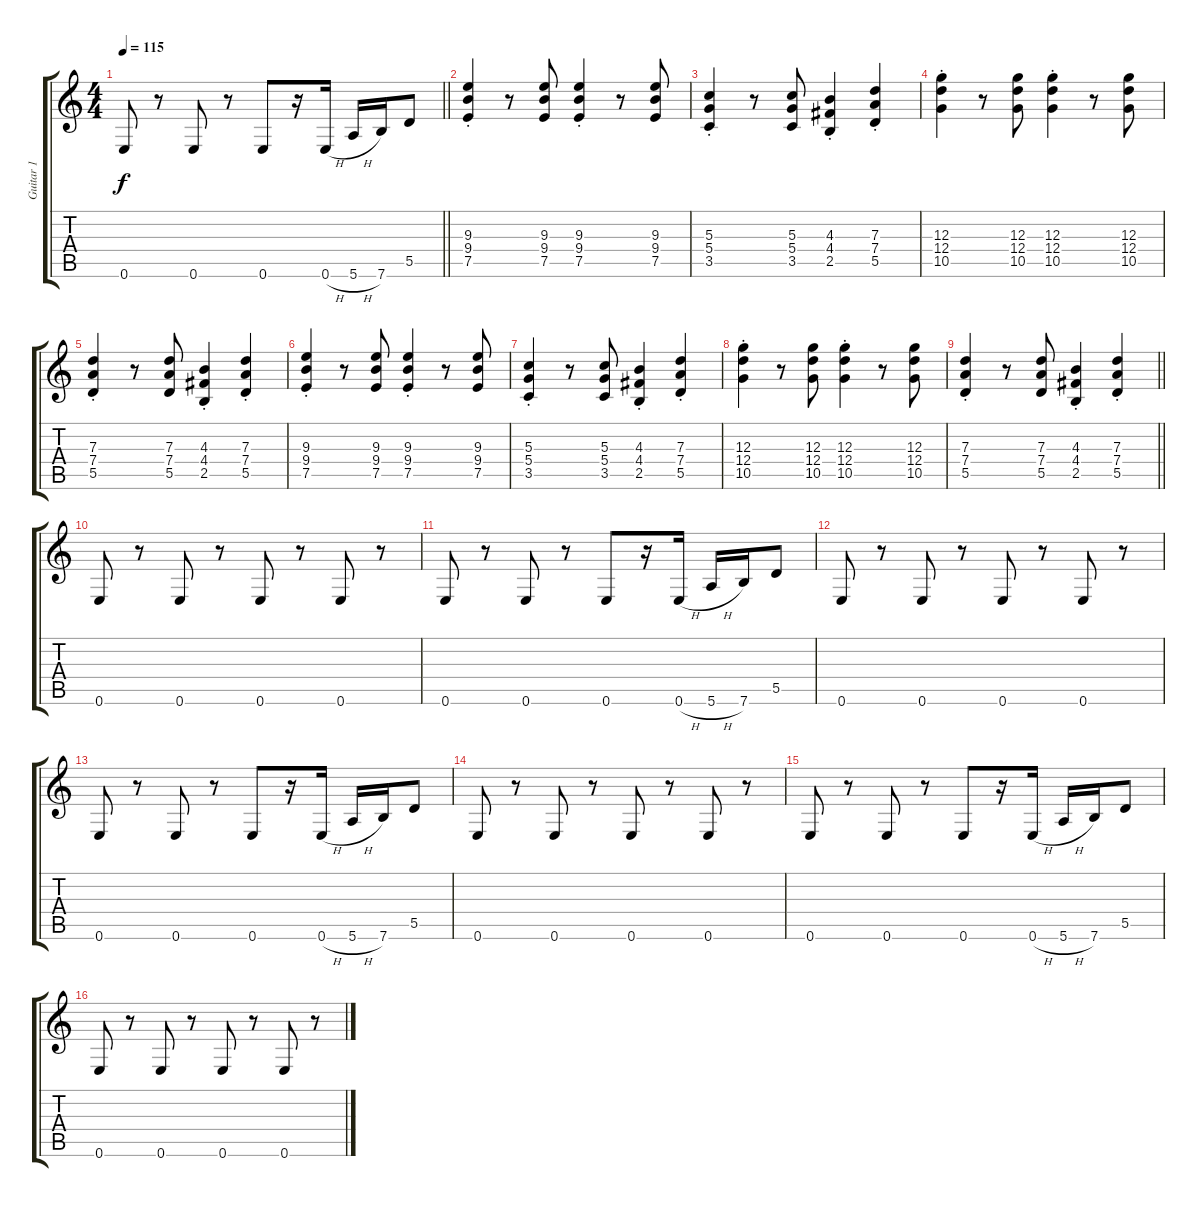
\track ("Guitar 1" "Guitar 1") {instrument distortionguitar}
\staff {score tabs}
\tuning (E4 B3 G3 D3 A2 E2) {hide}
\ts (4 4)
\tempo 115
\clef g2
\barLineRight lightlight
\ks c
0.6.8{dy f} r.8 0.6.8 r.8 0.6.8 r.16 0.6{h}.16 5.6{h}.16 7.6.16 5.5.8 |
(9.3{st} 9.4{st} 7.5{st}).4 r.8 (9.3 9.4 7.5).8 (9.3{st} 9.4{st} 7.5{st}).4 r.8 (9.3 9.4 7.5).8 |
(5.3{st} 5.4{st} 3.5{st}).4 r.8 (5.3 5.4 3.5).8 (4.3{st} 4.4{st} 2.5{st}).4 (7.3{st} 7.4{st} 5.5{st}).4 |
(12.3{st} 12.4{st} 10.5{st}).4 r.8 (12.3 12.4 10.5).8 (12.3{st} 12.4{st} 10.5{st}).4 r.8 (12.3 12.4 10.5).8 |
(7.3{st} 7.4{st} 5.5{st}).4 r.8 (7.3 7.4 5.5).8 (4.3{st} 4.4{st} 2.5{st}).4 (7.3{st} 7.4{st} 5.5{st}).4 |
(9.3{st} 9.4{st} 7.5{st}).4 r.8 (9.3 9.4 7.5).8 (9.3{st} 9.4{st} 7.5{st}).4 r.8 (9.3 9.4 7.5).8 |
(5.3{st} 5.4{st} 3.5{st}).4 r.8 (5.3 5.4 3.5).8 (4.3{st} 4.4{st} 2.5{st}).4 (7.3{st} 7.4{st} 5.5{st}).4 |
(12.3{st} 12.4{st} 10.5{st}).4 r.8 (12.3 12.4 10.5).8 (12.3{st} 12.4{st} 10.5{st}).4 r.8 (12.3 12.4 10.5).8 |
\barLineRight lightlight
(7.3{st} 7.4{st} 5.5{st}).4 r.8 (7.3 7.4 5.5).8 (4.3{st} 4.4{st} 2.5{st}).4 (7.3{st} 7.4{st} 5.5{st}).4 |
0.6.8 r.8 0.6.8 r.8 0.6.8 r.8 0.6.8 r.8 |
0.6.8 r.8 0.6.8 r.8 0.6.8 r.16 0.6{h}.16 5.6{h}.16 7.6.16 5.5.8 |
0.6.8 r.8 0.6.8 r.8 0.6.8 r.8 0.6.8 r.8 |
0.6.8 r.8 0.6.8 r.8 0.6.8 r.16 0.6{h}.16 5.6{h}.16 7.6.16 5.5.8 |
0.6.8 r.8 0.6.8 r.8 0.6.8 r.8 0.6.8 r.8 |
0.6.8 r.8 0.6.8 r.8 0.6.8 r.16 0.6{h}.16 5.6{h}.16 7.6.16 5.5.8 |
0.6.8 r.8 0.6.8 r.8 0.6.8 r.8 0.6.8 r.8
